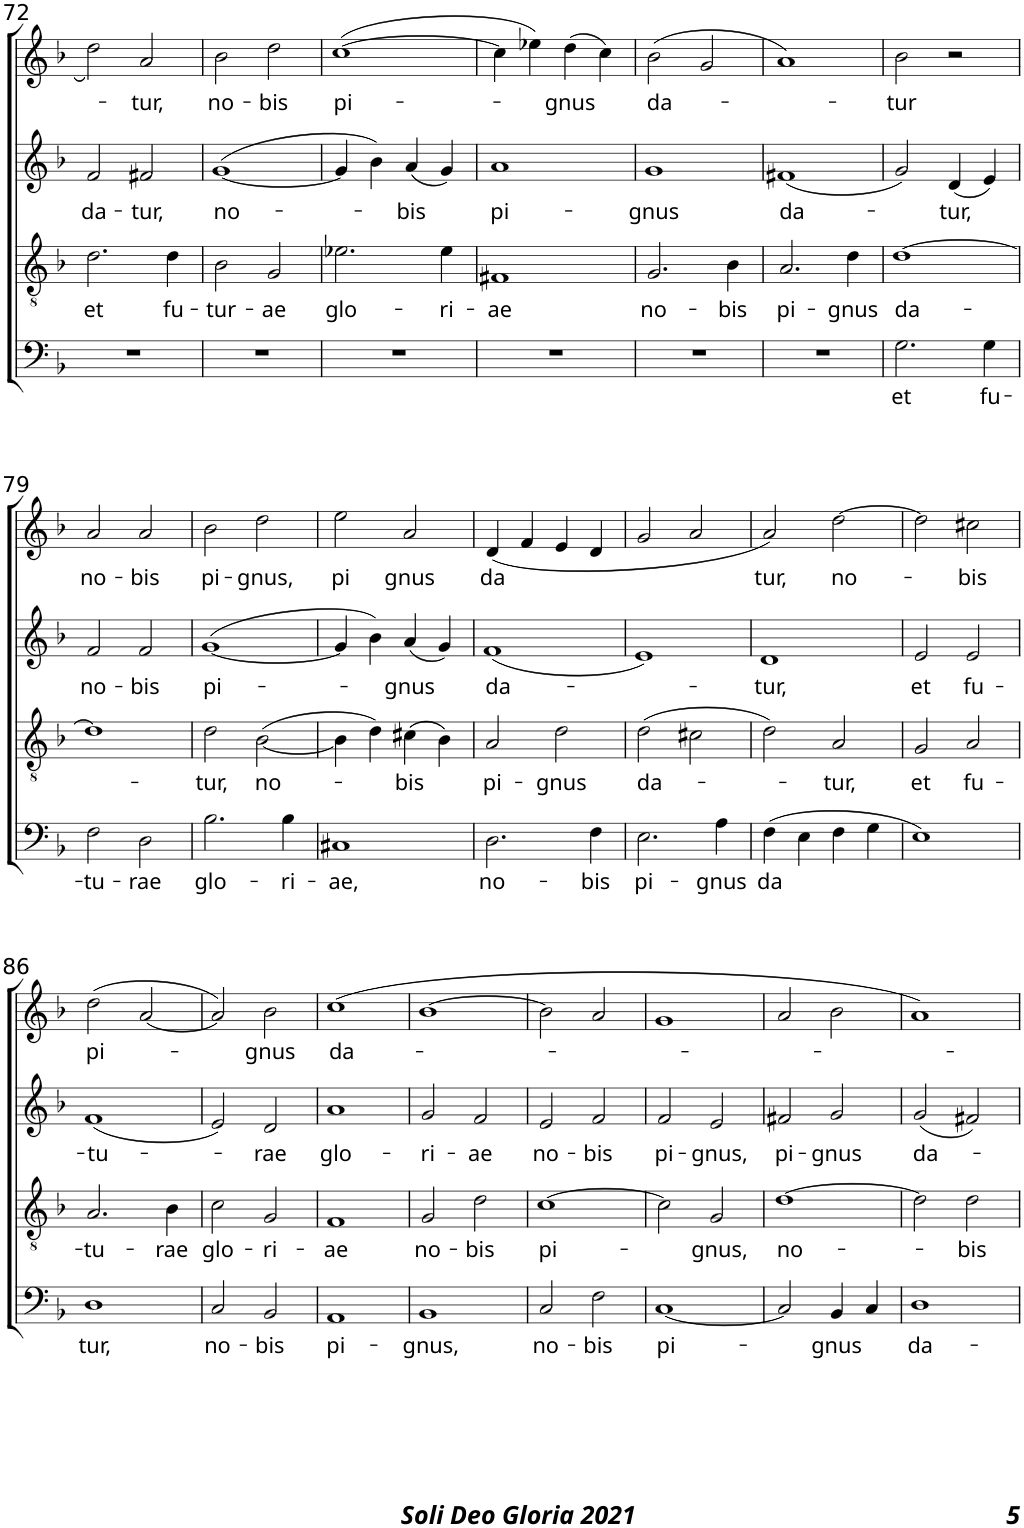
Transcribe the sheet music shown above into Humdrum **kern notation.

**kern	**text	**kern	**text	**kern	**text	**kern	**text
*part4	*part4	*part3	*part3	*part2	*part2	*part1	*part1
*staff4	*staff4	*staff3	*staff3	*staff2	*staff2	*staff1	*staff1
*I"Basso	*	*I"Tenore	*	*I"Contralto	*	*I"Soprano	*
!!LO:PB:g=z
*clefF4	*	*clefGv2	*	*clefG2	*	*clefG2	*
*Trd7c12	*	*	*	*	*	*	*
*k[b-]	*	*k[b-]	*	*k[b-]	*	*k[b-]	*
*F:	*	*F:	*	*F:	*	*F:	*
*M2/2	*	*M2/2	*	*M2/2	*	*M2/2	*
*met(c|)	*	*met(c|)	*	*met(c|)	*	*met(c|)	*
=72	=72	=72	=72	=72	=72	=72	=72
!	!	!	!LO:LY:b	!	!LO:LY:b	!	!
1r	.	2.d\	et	2f/	da-	2dd\	.
!	!	!	!	!	!LO:LY:b	!	!LO:LY:b
.	.	.	.	2f#X/	-tur,	2a/	-tur,
!	!	!	!LO:LY:b	!	!	!	!
.	.	4d\	fu-	.	.	.	.
=73	=73	=73	=73	=73	=73	=73	=73
!	!	!	!LO:LY:b	!	!LO:LY:b	!	!LO:LY:b
1r	.	2B-\	-tur-	([1g	no-	2b-\	no-
!	!	!	!LO:LY:b	!	!	!	!LO:LY:b
.	.	2G/	-ae	.	.	2dd\	-bis
=74	=74	=74	=74	=74	=74	=74	=74
!	!	!	!LO:LY:b	!	!	!	!LO:LY:b
1r	.	2.e-X\	glo-	4g/]	.	([1cc	pi-
.	.	.	.	4b-\)	.	.	.
!	!	!	!	!	!LO:LY:b	!	!
.	.	.	.	(4a/	-bis	.	.
!	!	!	!LO:LY:b	!	!	!	!
.	.	4e-\	-ri-	4g/)	.	.	.
=75	=75	=75	=75	=75	=75	=75	=75
!	!	!	!LO:LY:b	!	!LO:LY:b	!	!
1r	.	1F#X	-ae	1a	pi-	4cc\]	.
.	.	.	.	.	.	4ee-X\)	.
!	!	!	!	!	!	!	!LO:LY:b
.	.	.	.	.	.	(4dd\	-gnus
.	.	.	.	.	.	4cc\)	.
=76	=76	=76	=76	=76	=76	=76	=76
!	!	!	!LO:LY:b	!	!LO:LY:b	!	!LO:LY:b
1r	.	2.G/	no-	1g	-gnus	(2b-\	da-
.	.	.	.	.	.	2g/	.
!	!	!	!LO:LY:b	!	!	!	!
.	.	4B-\	-bis	.	.	.	.
=77	=77	=77	=77	=77	=77	=77	=77
!	!	!	!LO:LY:b	!	!LO:LY:b	!	!
1r	.	2.A/	pi-	(1f#X	da-	1a)	.
!	!	!	!LO:LY:b	!	!	!	!
.	.	4d\	-gnus	.	.	.	.
=78	=78	=78	=78	=78	=78	=78	=78
!	!LO:LY:b	!	!LO:LY:b	!	!	!	!LO:LY:b
2.G\	et	[1d	da-	2g/)	.	2b-\	-tur
!	!	!	!	!	!LO:LY:b	!	!
.	.	.	.	(<4d/	-tur,	2r	.
!	!LO:LY:b	!	!	!	!	!	!
4G\	fu-	.	.	4e/)	.	.	.
!!LO:LB:g=z
=79	=79	=79	=79	=79	=79	=79	=79
!	!LO:LY:b	!	!	!	!LO:LY:b	!	!LO:LY:b
2F\	-tu-	1d]	.	2f/	no-	2a/	no-
!	!LO:LY:b	!	!	!	!LO:LY:b	!	!LO:LY:b
2D\	-rae	.	.	2f/	-bis	2a/	-bis
=80	=80	=80	=80	=80	=80	=80	=80
!	!LO:LY:b	!	!LO:LY:b	!	!LO:LY:b	!	!LO:LY:b
2.B-\	glo-	2d\	-tur,	([1g	pi-	2b-\	pi-
!	!	!	!LO:LY:b	!	!	!	!LO:LY:b
.	.	([<2B-\	no-	.	.	2dd\	-gnus,
!	!LO:LY:b	!	!	!	!	!	!
4B-\	-ri-	.	.	.	.	.	.
=81	=81	=81	=81	=81	=81	=81	=81
!	!LO:LY:b	!	!	!	!	!	!LO:LY:b
1C#X	-ae,	4B-\]	.	4g/]	.	2ee\	pi
.	.	4d\)	.	4b-\)	.	.	.
!	!	!	!LO:LY:b	!	!LO:LY:b	!	!LO:LY:b
.	.	(4c#X\	-bis	(4a/	-gnus	2a/	gnus
.	.	4B-\)	.	4g/)	.	.	.
=82	=82	=82	=82	=82	=82	=82	=82
!	!LO:LY:b	!	!LO:LY:b	!	!LO:LY:b	!	!LO:LY:b
2.D\	no-	2A/	pi-	(1f	da-	(4d/	da
.	.	.	.	.	.	4f/	.
!	!	!	!LO:LY:b	!	!	!	!
.	.	2d\	-gnus	.	.	4e/	.
!	!LO:LY:b	!	!	!	!	!	!
4F\	-bis	.	.	.	.	4d/	.
=83	=83	=83	=83	=83	=83	=83	=83
!	!LO:LY:b	!	!LO:LY:b	!	!	!	!
2.E\	pi-	(2d\	da-	1e)	.	2g/	.
.	.	2c#X\	.	.	.	2a/	.
!	!LO:LY:b	!	!	!	!	!	!
4A\	-gnus	.	.	.	.	.	.
=84	=84	=84	=84	=84	=84	=84	=84
!	!LO:LY:b	!	!	!	!LO:LY:b	!	!LO:LY:b
(4F\	da	2d\)	.	1d	-tur,	2a/)	tur,
4E\	.	.	.	.	.	.	.
!	!	!	!LO:LY:b	!	!	!	!LO:LY:b
4F\	.	2A/	-tur,	.	.	[2dd\	no-
4G\	.	.	.	.	.	.	.
=85	=85	=85	=85	=85	=85	=85	=85
!	!	!	!LO:LY:b	!	!LO:LY:b	!	!
1E)	.	2G/	et	2e/	et	2dd\]	.
!	!	!	!LO:LY:b	!	!LO:LY:b	!	!LO:LY:b
.	.	2A/	fu-	2e/	fu-	2cc#X\	-bis
!!LO:LB:g=z
=86	=86	=86	=86	=86	=86	=86	=86
!	!LO:LY:b	!	!LO:LY:b	!	!LO:LY:b	!	!LO:LY:b
1D	tur,	2.A/	-tu-	(1f	-tu-	(2dd\	pi-
.	.	.	.	.	.	[2a/	.
!	!	!	!LO:LY:b	!	!	!	!
.	.	4B-\	-rae	.	.	.	.
=87	=87	=87	=87	=87	=87	=87	=87
!	!LO:LY:b	!	!LO:LY:b	!	!	!	!
2C/	no-	2c\	glo-	2e/)	.	2a/])	.
!	!LO:LY:b	!	!LO:LY:b	!	!LO:LY:b	!	!LO:LY:b
2BB-/	-bis	2G/	-ri-	2d/	-rae	2b-\	-gnus
=88	=88	=88	=88	=88	=88	=88	=88
!	!LO:LY:b	!	!LO:LY:b	!	!LO:LY:b	!	!LO:LY:b
1AA	pi-	1F	-ae	1a	glo-	(1cc	da-
=89	=89	=89	=89	=89	=89	=89	=89
!	!LO:LY:b	!	!LO:LY:b	!	!LO:LY:b	!	!
1BB-	-gnus,	2G/	no-	2g/	-ri-	[1b-	.
!	!	!	!LO:LY:b	!	!LO:LY:b	!	!
.	.	2d\	-bis	2f/	-ae	.	.
=90	=90	=90	=90	=90	=90	=90	=90
!	!LO:LY:b	!	!LO:LY:b	!	!LO:LY:b	!	!
2C/	no-	[1c	pi-	2e/	no-	2b-\]	.
!	!LO:LY:b	!	!	!	!LO:LY:b	!	!
2F\	-bis	.	.	2f/	-bis	2a/	.
=91	=91	=91	=91	=91	=91	=91	=91
!	!LO:LY:b	!	!	!	!LO:LY:b	!	!
[1C	pi-	2c\]	.	2f/	pi-	1g	.
!	!	!	!LO:LY:b	!	!LO:LY:b	!	!
.	.	2G/	-gnus,	2e/	-gnus,	.	.
=92	=92	=92	=92	=92	=92	=92	=92
!	!	!	!LO:LY:b	!	!LO:LY:b	!	!
2C/]	.	[1d	no-	2f#X/	pi-	2a/	.
!	!LO:LY:b	!	!	!	!LO:LY:b	!	!
4BB-/	-gnus	.	.	2g/	-gnus	2b-\	.
4C/	.	.	.	.	.	.	.
=93	=93	=93	=93	=93	=93	=93	=93
!	!LO:LY:b	!	!	!	!LO:LY:b	!	!
1D	da-	2d\]	.	(2g/	da-	1a)	.
!	!	!	!LO:LY:b	!	!	!	!
.	.	2d\	-bis	2f#X/)	.	.	.
=	=	=	=	=	=	=	=
*-	*-	*-	*-	*-	*-	*-	*-
